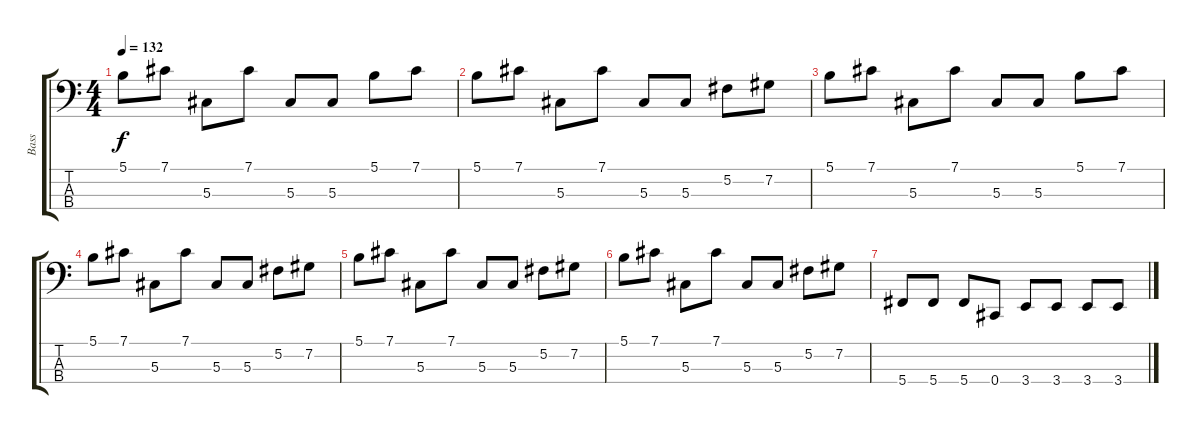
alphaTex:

\track ("Bass" "Bass") {instrument electricbasspick}
\staff {score tabs}
\tuning (Gb2 Db2 Ab1 Db1) {hide}
\ts (4 4)
\tempo 132
\clef f4
\ks c
5.1.8{dy f} 7.1.8 5.3.8 7.1.8 5.3.8 5.3.8 5.1.8 7.1.8 |
5.1.8 7.1.8 5.3.8 7.1.8 5.3.8 5.3.8 5.2.8 7.2.8 |
5.1.8 7.1.8 5.3.8 7.1.8 5.3.8 5.3.8 5.1.8 7.1.8 |
5.1.8 7.1.8 5.3.8 7.1.8 5.3.8 5.3.8 5.2.8 7.2.8 |
5.1.8 7.1.8 5.3.8 7.1.8 5.3.8 5.3.8 5.2.8 7.2.8 |
5.1.8 7.1.8 5.3.8 7.1.8 5.3.8 5.3.8 5.2.8 7.2.8 |
5.4.8 5.4.8 5.4.8 0.4.8 3.4.8 3.4.8 3.4.8 3.4.8
